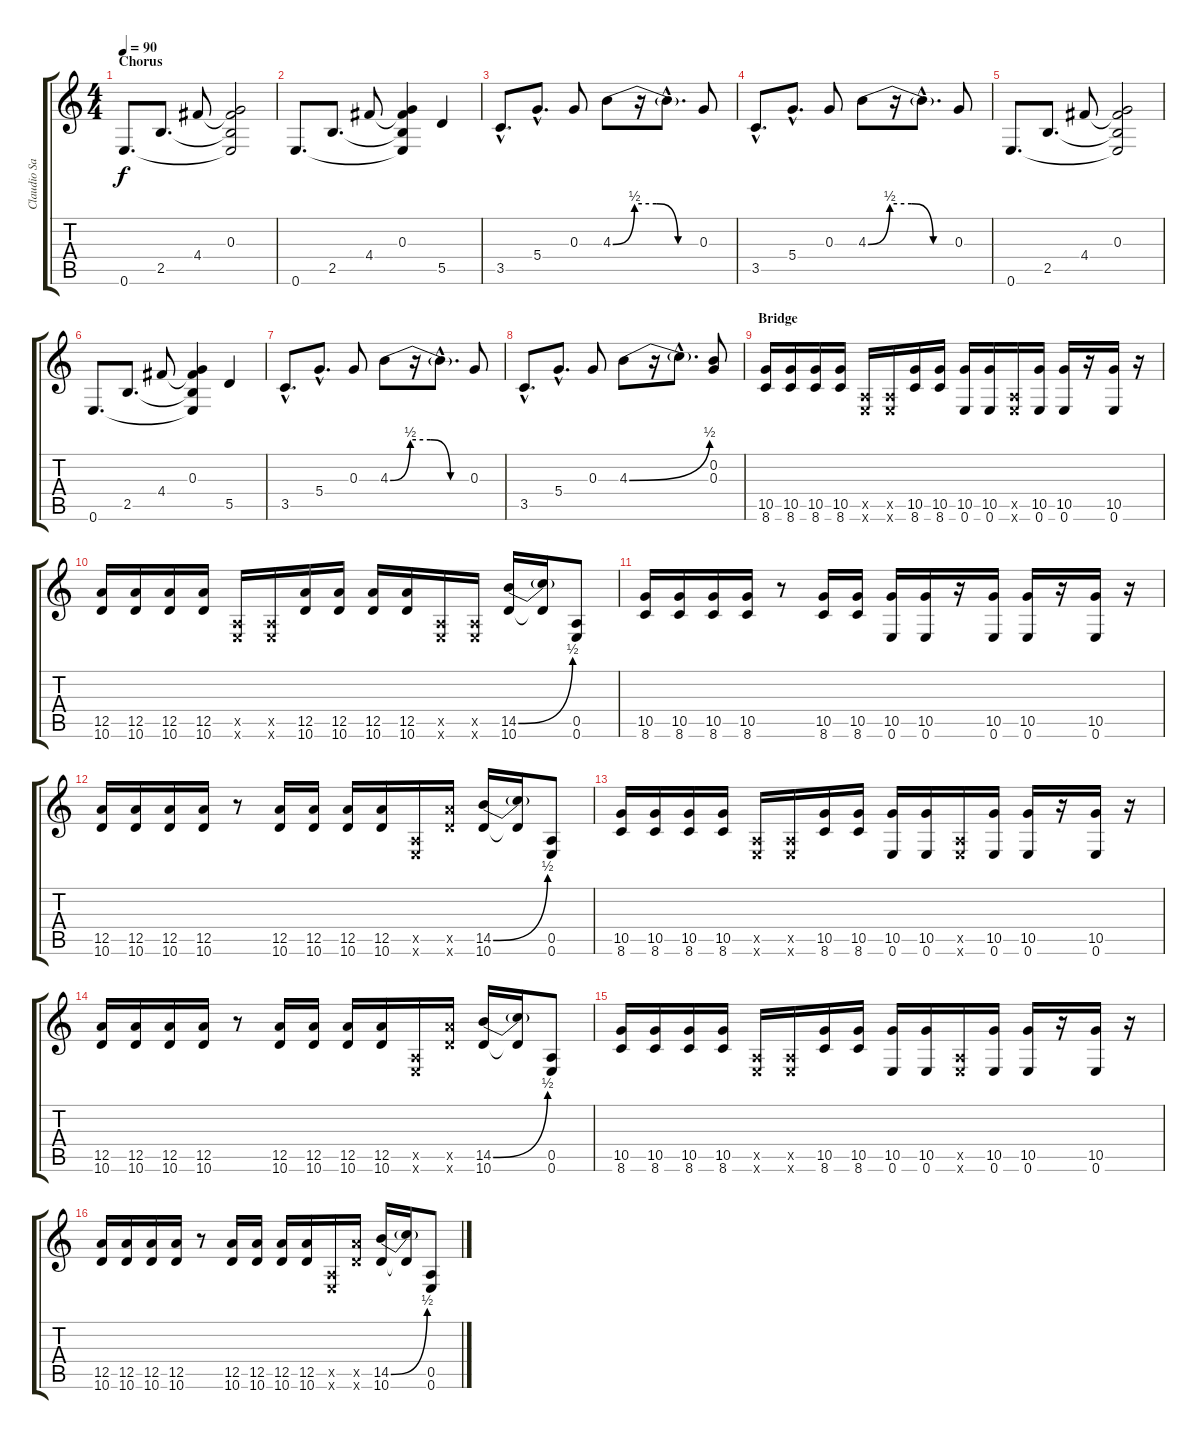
\track ("Claudio Sanchez" "Claudio Sa") {instrument distortionguitar}
\staff {score tabs}
\tuning (E4 B3 G3 D3 A2 E2) {hide}
\ts (4 4)
\section ("" "Chorus")
\tempo 90
\clef g2
\ks c
0.6.8{d dy f} 2.5.8{d} 4.4.8 (0.3 4.4{t} 2.5{t} 0.6{t}).2 |
0.6.8{d} 2.5.8{d} 4.4.8 (0.3 4.4{t} 2.5{t} 0.6{t}).4 5.5.4 |
3.5{hac}.8{d} 5.4{hac}.8{d} 0.3.8 4.3{be (custom 0 0 15 2 30 2 45 0 60 0)}.8 r.16 4.3{hac t}.8{d} 0.3.8 |
3.5{hac}.8{d} 5.4{hac}.8{d} 0.3.8 4.3{be (custom 0 0 15 2 30 2 45 0 60 0)}.8 r.16 4.3{hac t}.8{d} 0.3.8 |
0.6.8{d} 2.5.8{d} 4.4.8 (0.3 4.4{t} 2.5{t} 0.6{t}).2 |
0.6.8{d} 2.5.8{d} 4.4.8 (0.3 4.4{t} 2.5{t} 0.6{t}).4 5.5.4 |
3.5{hac}.8{d} 5.4{hac}.8{d} 0.3.8 4.3{be (custom 0 0 15 2 30 2 45 0 60 0)}.8 r.16 4.3{hac t}.8{d} 0.3.8 |
3.5{hac}.8{d} 5.4{hac}.8{d} 0.3.8 4.3{be (bend 0 0 60 2)}.8 r.16 4.3{hac t}.8{d} (0.2 0.3).8 |
\section ("" "Bridge")
(10.5 8.6).16 (10.5 8.6).16 (10.5 8.6).16 (10.5 8.6).16 (0.5{x} 0.6{x}).16 (0.5{x} 0.6{x}).16 (10.5 8.6).16 (10.5 8.6).16 (10.5 0.6).16 (10.5 0.6).16 (0.5{x} 0.6{x}).16 (10.5 0.6).16 (10.5 0.6).16 r.16 (10.5 0.6).16 r.16 |
(12.5 10.6).16 (12.5 10.6).16 (12.5 10.6).16 (12.5 10.6).16 (0.5{x} 0.6{x}).16 (0.5{x} 0.6{x}).16 (12.5 10.6).16 (12.5 10.6).16 (12.5 10.6).16 (12.5 10.6).16 (0.5{x} 0.6{x}).16 (0.5{x} 0.6{x}).16 (14.5{be (bend 0 0 60 2)} 10.6).16 (14.5{t} 10.6{t}).16 (0.5 0.6).8 |
(10.5 8.6).16 (10.5 8.6).16 (10.5 8.6).16 (10.5 8.6).16 r.8 (10.5 8.6).16 (10.5 8.6).16 (10.5 0.6).16 (10.5 0.6).16 r.16 (10.5 0.6).16 (10.5 0.6).16 r.16 (10.5 0.6).16 r.16 |
(12.5 10.6).16 (12.5 10.6).16 (12.5 10.6).16 (12.5 10.6).16 r.8 (12.5 10.6).16 (12.5 10.6).16 (12.5 10.6).16 (12.5 10.6).16 (0.5{x} 0.6{x}).16 (12.5{x} 10.6{x}).16 (14.5{be (bend 0 0 60 2)} 10.6).16 (14.5{t} 10.6{t}).16 (0.5 0.6).8 |
(10.5 8.6).16 (10.5 8.6).16 (10.5 8.6).16 (10.5 8.6).16 (0.5{x} 0.6{x}).16 (0.5{x} 0.6{x}).16 (10.5 8.6).16 (10.5 8.6).16 (10.5 0.6).16 (10.5 0.6).16 (0.5{x} 0.6{x}).16 (10.5 0.6).16 (10.5 0.6).16 r.16 (10.5 0.6).16 r.16 |
(12.5 10.6).16 (12.5 10.6).16 (12.5 10.6).16 (12.5 10.6).16 r.8 (12.5 10.6).16 (12.5 10.6).16 (12.5 10.6).16 (12.5 10.6).16 (0.5{x} 0.6{x}).16 (12.5{x} 10.6{x}).16 (14.5{be (bend 0 0 60 2)} 10.6).16 (14.5{t} 10.6{t}).16 (0.5 0.6).8 |
(10.5 8.6).16 (10.5 8.6).16 (10.5 8.6).16 (10.5 8.6).16 (0.5{x} 0.6{x}).16 (0.5{x} 0.6{x}).16 (10.5 8.6).16 (10.5 8.6).16 (10.5 0.6).16 (10.5 0.6).16 (0.5{x} 0.6{x}).16 (10.5 0.6).16 (10.5 0.6).16 r.16 (10.5 0.6).16 r.16 |
(12.5 10.6).16 (12.5 10.6).16 (12.5 10.6).16 (12.5 10.6).16 r.8 (12.5 10.6).16 (12.5 10.6).16 (12.5 10.6).16 (12.5 10.6).16 (0.5{x} 0.6{x}).16 (12.5{x} 10.6{x}).16 (14.5{be (bend 0 0 60 2)} 10.6).16 (14.5{t} 10.6{t}).16 (0.5 0.6).8
